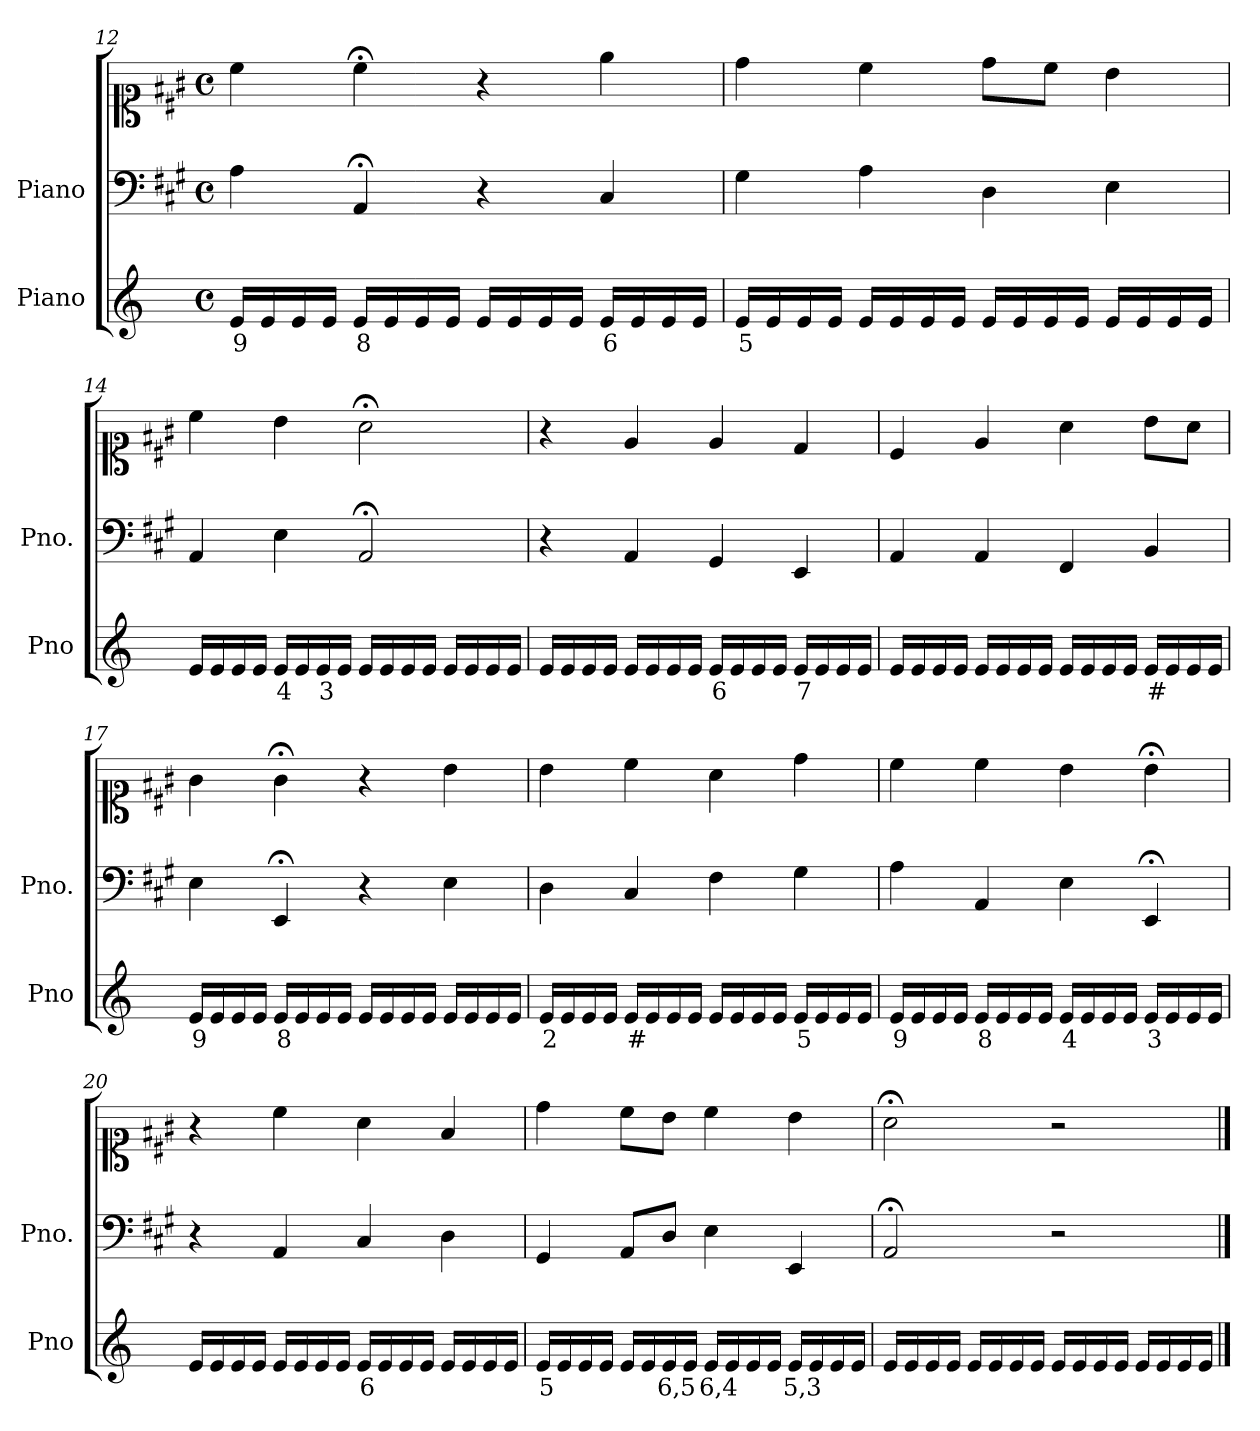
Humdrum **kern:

**kern	**text	**kern	**kern
*part2	*part2	*part1	*part1
*staff3	*staff3	*staff2	*staff1
*I"Piano	*	*I"Piano	*
*I'Pno	*	*I'Pno.	*
*clefG2	*	*clefF4	*clefC1
*k[]	*	*k[f#c#g#]	*k[f#c#g#]
*M4/4	*	*M4/4	*M4/4
*met(c)	*	*met(c)	*met(c)
=12	=12	=12	=12
!	!LO:LY:b	!	!
16e/LL	9	4A\	4cc#\
16e/	.	.	.
16e/	.	.	.
16e/JJ	.	.	.
!	!LO:LY:b	!	!
16e/LL	8	4AA;</	4cc#;<\
16e/	.	.	.
16e/	.	.	.
16e/JJ	.	.	.
16e/LL	.	4r	4r
16e/	.	.	.
16e/	.	.	.
16e/JJ	.	.	.
!	!LO:LY:b	!	!
16e/LL	6	4C#/	4ee\
16e/	.	.	.
16e/	.	.	.
16e/JJ	.	.	.
=13	=13	=13	=13
!	!LO:LY:b	!	!
16e/LL	5	4G#\	4dd\
16e/	.	.	.
16e/	.	.	.
16e/JJ	.	.	.
16e/LL	.	4A\	4cc#\
16e/	.	.	.
16e/	.	.	.
16e/JJ	.	.	.
16e/LL	.	4D\	8dd\L
16e/	.	.	.
16e/	.	.	8cc#\J
16e/JJ	.	.	.
16e/LL	.	4E\	4b\
16e/	.	.	.
16e/	.	.	.
16e/JJ	.	.	.
=14	=14	=14	=14
16e/LL	.	4AA/	4cc#\
16e/	.	.	.
16e/	.	.	.
16e/JJ	.	.	.
!	!LO:LY:b	!	!
16e/LL	4	4E\	4b\
16e/	.	.	.
!	!LO:LY:b	!	!
16e/	3	.	.
16e/JJ	.	.	.
16e/LL	.	2AA;</	2a;<\
16e/	.	.	.
16e/	.	.	.
16e/JJ	.	.	.
16e/LL	.	.	.
16e/	.	.	.
16e/	.	.	.
16e/JJ	.	.	.
=15	=15	=15	=15
16e/LL	.	4r	4r
16e/	.	.	.
16e/	.	.	.
16e/JJ	.	.	.
16e/LL	.	4AA/	4e/
16e/	.	.	.
16e/	.	.	.
16e/JJ	.	.	.
!	!LO:LY:b	!	!
16e/LL	6	4GG#/	4e/
16e/	.	.	.
16e/	.	.	.
16e/JJ	.	.	.
!	!LO:LY:b	!	!
16e/LL	7	4EE/	4d/
16e/	.	.	.
16e/	.	.	.
16e/JJ	.	.	.
=16	=16	=16	=16
16e/LL	.	4AA/	4c#/
16e/	.	.	.
16e/	.	.	.
16e/JJ	.	.	.
16e/LL	.	4AA/	4e/
16e/	.	.	.
16e/	.	.	.
16e/JJ	.	.	.
16e/LL	.	4FF#/	4a\
16e/	.	.	.
16e/	.	.	.
16e/JJ	.	.	.
!	!LO:LY:b	!	!
16e/LL	#	4BB/	8b\L
16e/	.	.	.
16e/	.	.	8a\J
16e/JJ	.	.	.
=17	=17	=17	=17
!	!LO:LY:b	!	!
16e/LL	9	4E\	4g#\
16e/	.	.	.
16e/	.	.	.
16e/JJ	.	.	.
!	!LO:LY:b	!	!
16e/LL	8	4EE;</	4g#;<\
16e/	.	.	.
16e/	.	.	.
16e/JJ	.	.	.
16e/LL	.	4r	4r
16e/	.	.	.
16e/	.	.	.
16e/JJ	.	.	.
16e/LL	.	4E\	4b\
16e/	.	.	.
16e/	.	.	.
16e/JJ	.	.	.
=18	=18	=18	=18
!	!LO:LY:b	!	!
16e/LL	2	4D\	4b\
16e/	.	.	.
16e/	.	.	.
16e/JJ	.	.	.
!	!LO:LY:b	!	!
16e/LL	#	4C#/	4cc#\
16e/	.	.	.
16e/	.	.	.
16e/JJ	.	.	.
16e/LL	.	4F#\	4a\
16e/	.	.	.
16e/	.	.	.
16e/JJ	.	.	.
!	!LO:LY:b	!	!
16e/LL	5	4G#\	4dd\
16e/	.	.	.
16e/	.	.	.
16e/JJ	.	.	.
=19	=19	=19	=19
!	!LO:LY:b	!	!
16e/LL	9	4A\	4cc#\
16e/	.	.	.
16e/	.	.	.
16e/JJ	.	.	.
!	!LO:LY:b	!	!
16e/LL	8	4AA/	4cc#\
16e/	.	.	.
16e/	.	.	.
16e/JJ	.	.	.
!	!LO:LY:b	!	!
16e/LL	4	4E\	4b\
16e/	.	.	.
16e/	.	.	.
16e/JJ	.	.	.
!	!LO:LY:b	!	!
16e/LL	3	4EE;</	4b;<\
16e/	.	.	.
16e/	.	.	.
16e/JJ	.	.	.
=20	=20	=20	=20
16e/LL	.	4r	4r
16e/	.	.	.
16e/	.	.	.
16e/JJ	.	.	.
16e/LL	.	4AA/	4cc#\
16e/	.	.	.
16e/	.	.	.
16e/JJ	.	.	.
!	!LO:LY:b	!	!
16e/LL	6	4C#/	4a\
16e/	.	.	.
16e/	.	.	.
16e/JJ	.	.	.
16e/LL	.	4D\	4f#/
16e/	.	.	.
16e/	.	.	.
16e/JJ	.	.	.
=21	=21	=21	=21
!	!LO:LY:b	!	!
16e/LL	5	4GG#/	4dd\
16e/	.	.	.
16e/	.	.	.
16e/JJ	.	.	.
16e/LL	.	8AA/L	8cc#\L
16e/	.	.	.
!	!LO:LY:b	!	!
16e/	6,5	8D/J	8b\J
16e/JJ	.	.	.
!	!LO:LY:b	!	!
16e/LL	6,4	4E\	4cc#\
16e/	.	.	.
16e/	.	.	.
16e/JJ	.	.	.
!	!LO:LY:b	!	!
16e/LL	5,3	4EE/	4b\
16e/	.	.	.
16e/	.	.	.
16e/JJ	.	.	.
=22	=22	=22	=22
16e/LL	.	2AA;</	2a;<\
16e/	.	.	.
16e/	.	.	.
16e/JJ	.	.	.
16e/LL	.	.	.
16e/	.	.	.
16e/	.	.	.
16e/JJ	.	.	.
16e/LL	.	2r	2r
16e/	.	.	.
16e/	.	.	.
16e/JJ	.	.	.
16e/LL	.	.	.
16e/	.	.	.
16e/	.	.	.
16e/JJ	.	.	.
==	==	==	==
*-	*-	*-	*-
